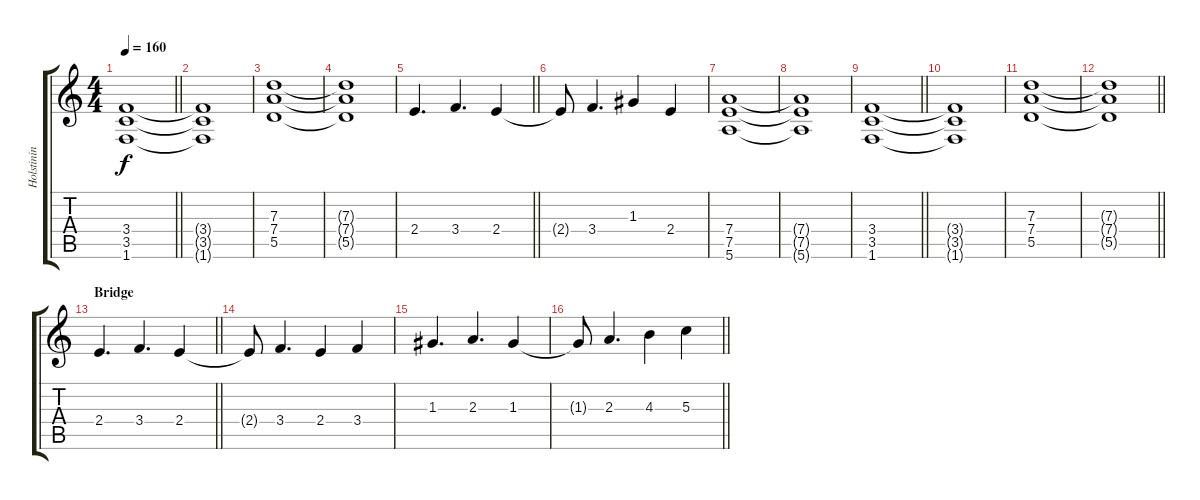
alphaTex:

\track ("Holstinin" "Holstinin") {instrument electricguitarmuted}
\staff {score tabs}
\tuning (E4 B3 G3 D3 A2 E2) {hide}
\ts (4 4)
\tempo 160
\clef g2
\barLineRight lightlight
\ks c
(3.4 3.5 1.6).1{dy f} |
(3.4{t} 3.5{t} 1.6{t}).1 |
(7.3 7.4 5.5).1 |
(7.3{t} 7.4{t} 5.5{t}).1 |
\barLineRight lightlight
2.4.4{d} 3.4.4{d} 2.4.4 |
2.4{t}.8 3.4.4{d} 1.3.4 2.4.4 |
(7.4 7.5 5.6).1 |
(7.4{t} 7.5{t} 5.6{t}).1 |
\barLineRight lightlight
(3.4 3.5 1.6).1 |
(3.4{t} 3.5{t} 1.6{t}).1 |
(7.3 7.4 5.5).1 |
\barLineRight lightlight
(7.3{t} 7.4{t} 5.5{t}).1 |
\section ("" "Bridge")
\barLineRight lightlight
2.4.4{d} 3.4.4{d} 2.4.4 |
2.4{t}.8 3.4.4{d} 2.4.4 3.4.4 |
1.3.4{d} 2.3.4{d} 1.3.4 |
\barLineRight lightlight
1.3{t}.8 2.3.4{d} 4.3.4 5.3.4
